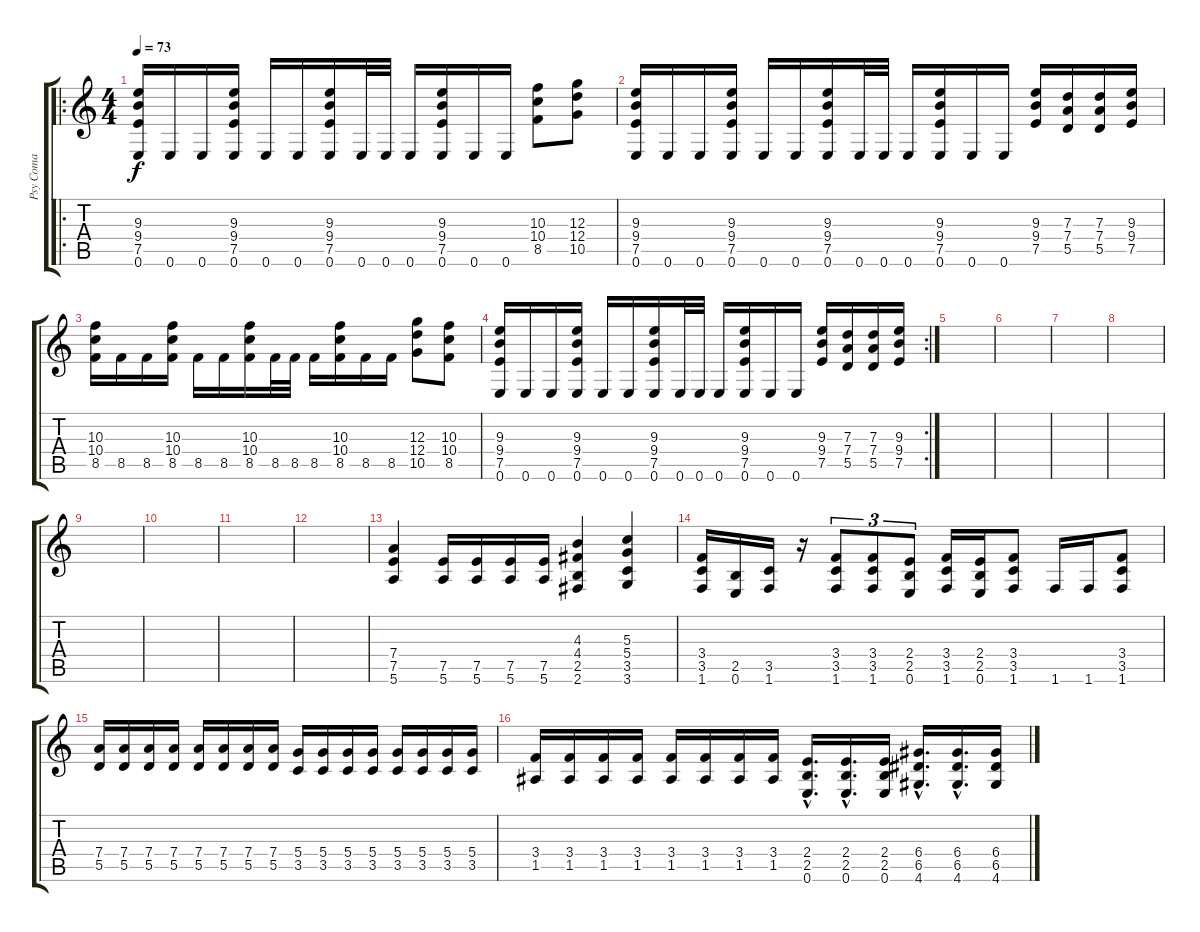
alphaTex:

\track ("Psy Coma" "Psy Coma") {instrument overdrivenguitar}
\staff {score tabs}
\tuning (E4 B3 G3 D3 A2 E2) {hide}
\ro
\ts (4 4)
\tempo 73
\clef g2
\ks c
(9.3 9.4 7.5 0.6).16{dy f} 0.6.16 0.6.16 (9.3 9.4 7.5 0.6).16 0.6.16 0.6.16 (9.3 9.4 7.5 0.6).16 0.6.32 0.6.32 0.6.16 (9.3 9.4 7.5 0.6).16 0.6.16 0.6.16 (10.3 10.4 8.5).8 (12.3 12.4 10.5).8 |
(9.3 9.4 7.5 0.6).16 0.6.16 0.6.16 (9.3 9.4 7.5 0.6).16 0.6.16 0.6.16 (9.3 9.4 7.5 0.6).16 0.6.32 0.6.32 0.6.16 (9.3 9.4 7.5 0.6).16 0.6.16 0.6.16 (9.3 9.4 7.5).16 (7.3 7.4 5.5).16 (7.3 7.4 5.5).16 (9.3 9.4 7.5).16 |
(10.3 10.4 8.5).16 8.5.16 8.5.16 (10.3 10.4 8.5).16 8.5.16 8.5.16 (10.3 10.4 8.5).16 8.5.32 8.5.32 8.5.16 (10.3 10.4 8.5).16 8.5.16 8.5.16 (12.3 12.4 10.5).8 (10.3 10.4 8.5).8 |
\rc 2
(9.3 9.4 7.5 0.6).16 0.6.16 0.6.16 (9.3 9.4 7.5 0.6).16 0.6.16 0.6.16 (9.3 9.4 7.5 0.6).16 0.6.32 0.6.32 0.6.16 (9.3 9.4 7.5 0.6).16 0.6.16 0.6.16 (9.3 9.4 7.5).16 (7.3 7.4 5.5).16 (7.3 7.4 5.5).16 (9.3 9.4 7.5).16 |
|
|
|
|
|
|
|
|
(7.4 7.5 5.6).4 (7.5 5.6).16 (7.5 5.6).16 (7.5 5.6).16 (7.5 5.6).16 (4.3 4.4 2.5 2.6).4 (5.3 5.4 3.5 3.6).4 |
(3.4 3.5 1.6).16 (2.5 0.6).16 (3.5 1.6).16 r.16 (3.4 3.5 1.6).8{tu (3 2)} (3.4 3.5 1.6).8{tu (3 2)} (2.4 2.5 0.6).8{tu (3 2)} (3.4 3.5 1.6).16 (2.4 2.5 0.6).16 (3.4 3.5 1.6).8 1.6.16 1.6.16 (3.4 3.5 1.6).8 |
(7.4 5.5).16 (7.4 5.5).16 (7.4 5.5).16 (7.4 5.5).16 (7.4 5.5).16 (7.4 5.5).16 (7.4 5.5).16 (7.4 5.5).16 (5.4 3.5).16 (5.4 3.5).16 (5.4 3.5).16 (5.4 3.5).16 (5.4 3.5).16 (5.4 3.5).16 (5.4 3.5).16 (5.4 3.5).16 |
(3.4 1.5).16 (3.4 1.5).16 (3.4 1.5).16 (3.4 1.5).16 (3.4 1.5).16 (3.4 1.5).16 (3.4 1.5).16 (3.4 1.5).16 (2.4{hac} 2.5{hac} 0.6{hac}).16{d} (2.4{hac} 2.5{hac} 0.6{hac}).16{d} (2.4 2.5 0.6).16 (6.4{hac} 6.5{hac} 4.6{hac}).16{d} (6.4{hac} 6.5{hac} 4.6{hac}).16{d} (6.4 6.5 4.6).16
